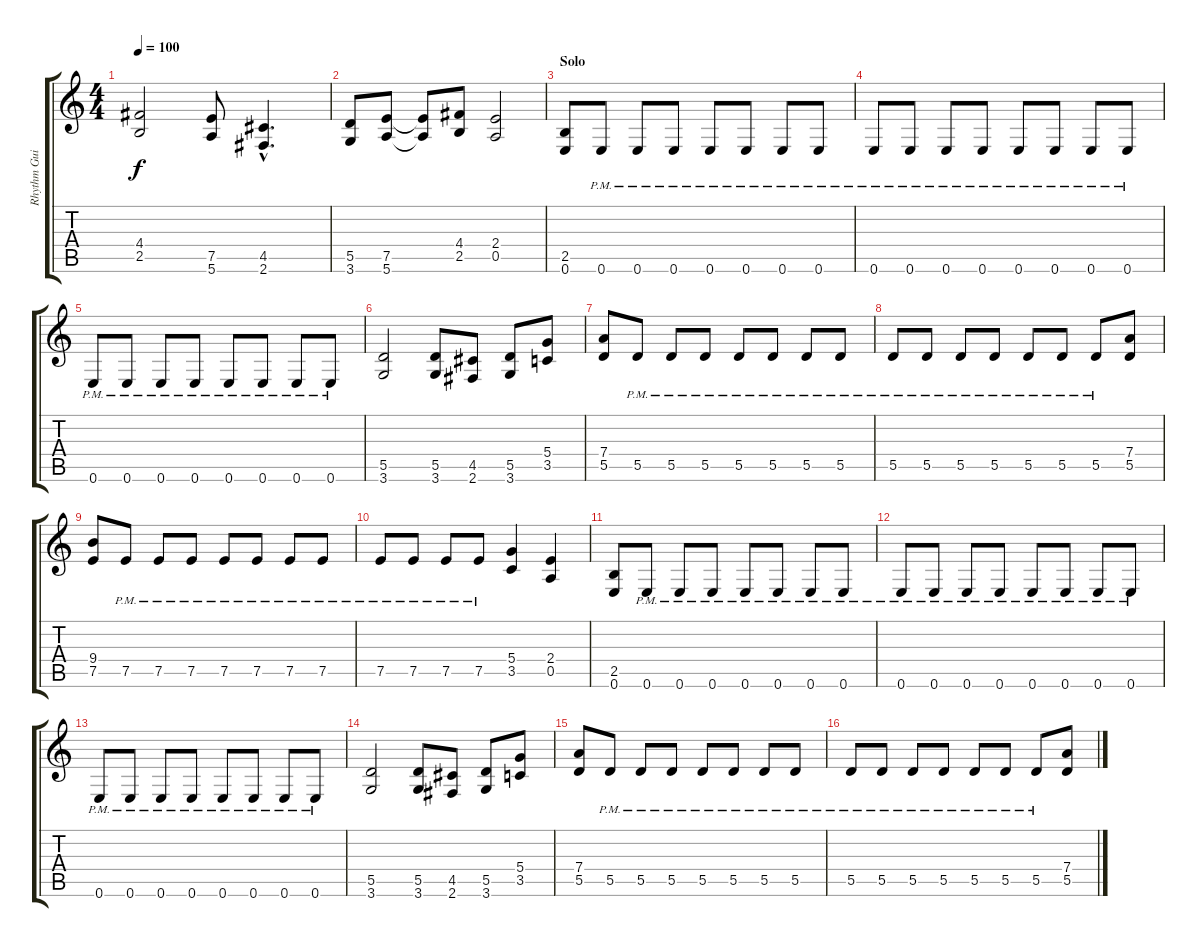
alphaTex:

\track ("Rhythm Guitar" "Rhythm Gui") {instrument distortionguitar}
\staff {score tabs}
\tuning (E4 B3 G3 D3 A2 E2) {hide}
\ts (4 4)
\tempo 100
\clef g2
\ks c
(4.4 2.5).2{dy f} (7.5 5.6).8 (4.5{hac} 2.6{hac}).4{d} |
(5.5 3.6).8 (7.5 5.6).8 (7.5{t} 5.6{t}).8 (4.4 2.5).8 (2.4 0.5).2 |
\section ("" "Solo")
(2.5 0.6).8 0.6{pm}.8 0.6{pm}.8 0.6{pm}.8 0.6{pm}.8 0.6{pm}.8 0.6{pm}.8 0.6{pm}.8 |
0.6{pm}.8 0.6{pm}.8 0.6{pm}.8 0.6{pm}.8 0.6{pm}.8 0.6{pm}.8 0.6{pm}.8 0.6{pm}.8 |
0.6{pm}.8 0.6{pm}.8 0.6{pm}.8 0.6{pm}.8 0.6{pm}.8 0.6{pm}.8 0.6{pm}.8 0.6{pm}.8 |
(5.5 3.6).2 (5.5 3.6).8 (4.5 2.6).8 (5.5 3.6).8 (5.4 3.5).8 |
(7.4 5.5).8 5.5{pm}.8 5.5{pm}.8 5.5{pm}.8 5.5{pm}.8 5.5{pm}.8 5.5{pm}.8 5.5{pm}.8 |
5.5{pm}.8 5.5{pm}.8 5.5{pm}.8 5.5{pm}.8 5.5{pm}.8 5.5{pm}.8 5.5{pm}.8 (7.4 5.5).8 |
(9.4 7.5).8 7.5{pm}.8 7.5{pm}.8 7.5{pm}.8 7.5{pm}.8 7.5{pm}.8 7.5{pm}.8 7.5{pm}.8 |
7.5{pm}.8 7.5{pm}.8 7.5{pm}.8 7.5{pm}.8 (5.4 3.5).4 (2.4 0.5).4 |
(2.5 0.6).8 0.6{pm}.8 0.6{pm}.8 0.6{pm}.8 0.6{pm}.8 0.6{pm}.8 0.6{pm}.8 0.6{pm}.8 |
0.6{pm}.8 0.6{pm}.8 0.6{pm}.8 0.6{pm}.8 0.6{pm}.8 0.6{pm}.8 0.6{pm}.8 0.6{pm}.8 |
0.6{pm}.8 0.6{pm}.8 0.6{pm}.8 0.6{pm}.8 0.6{pm}.8 0.6{pm}.8 0.6{pm}.8 0.6{pm}.8 |
(5.5 3.6).2 (5.5 3.6).8 (4.5 2.6).8 (5.5 3.6).8 (5.4 3.5).8 |
(7.4 5.5).8 5.5{pm}.8 5.5{pm}.8 5.5{pm}.8 5.5{pm}.8 5.5{pm}.8 5.5{pm}.8 5.5{pm}.8 |
5.5{pm}.8 5.5{pm}.8 5.5{pm}.8 5.5{pm}.8 5.5{pm}.8 5.5{pm}.8 5.5{pm}.8 (7.4 5.5).8
